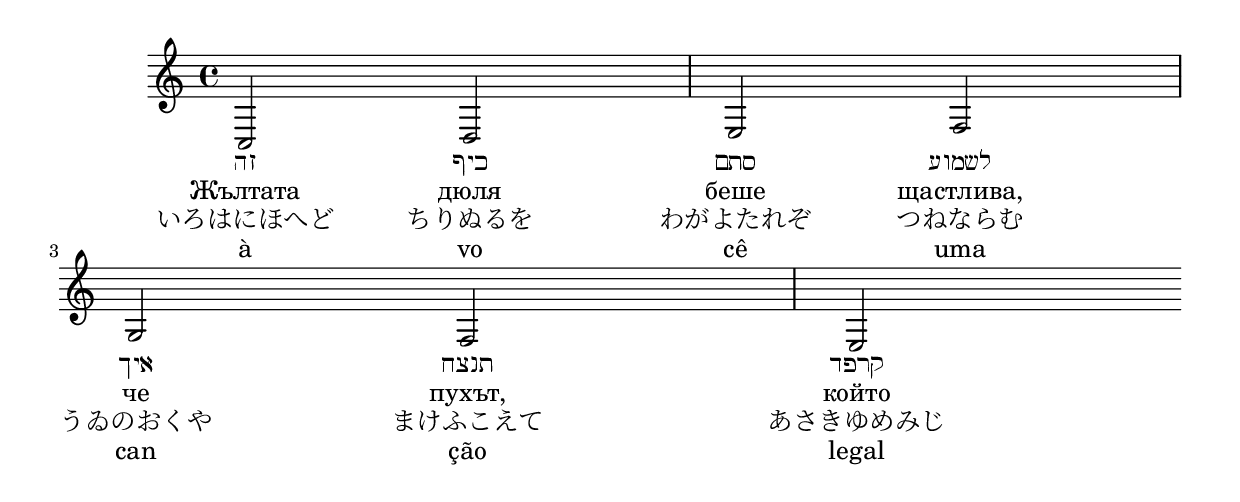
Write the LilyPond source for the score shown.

\version "2.6.0"

%% Edit this file using a Unicode aware editor, such as GVIM, GEDIT, Emacs

%{

You may have to install additional fonts.

Red Hat Fedora

    taipeifonts fonts-xorg-truetype ttfonts-ja fonts-arabic \
	 ttfonts-zh_CN fonts-ja fonts-hebrew 

Debian GNU/Linux

   apt-get install emacs-intl-fonts xfonts-intl-.* \
	ttf-kochi-gothic ttf-kochi-mincho

%} 

\header {

  texidoc = "Various scripts may be used for texts (like titles and
lyrics) introduced by entering them in UTF-8 encoding, and using a
Pango based backend. Depending on the fonts installed, this fragment
will render Japanese, Hebrew and Cyrillic.

"
  
}

japanese = \lyricmode {  
  いろはにほへど ちりぬるを
  わがよたれぞ  つねならむ
  うゐのおくや  まけふこえて
  あさきゆめみじ ゑひもせず 
 }


bulgarian = \lyricmode {
  Жълтата дюля беше щастлива, че пухът, който цъфна, замръзна като гьон.
}

hebrew = \lyricmode { 
  זה כיף סתם לשמוע איך תנצח קרפד עץ טוב בגן.
}

portuguese = \lyricmode { 
  à vo cê uma can ção legal
}


\relative  { 
  c2 d e f g f e
}
\addlyrics { \hebrew }
\addlyrics { \bulgarian }
\addlyrics { \japanese }
\addlyrics { \portuguese }
